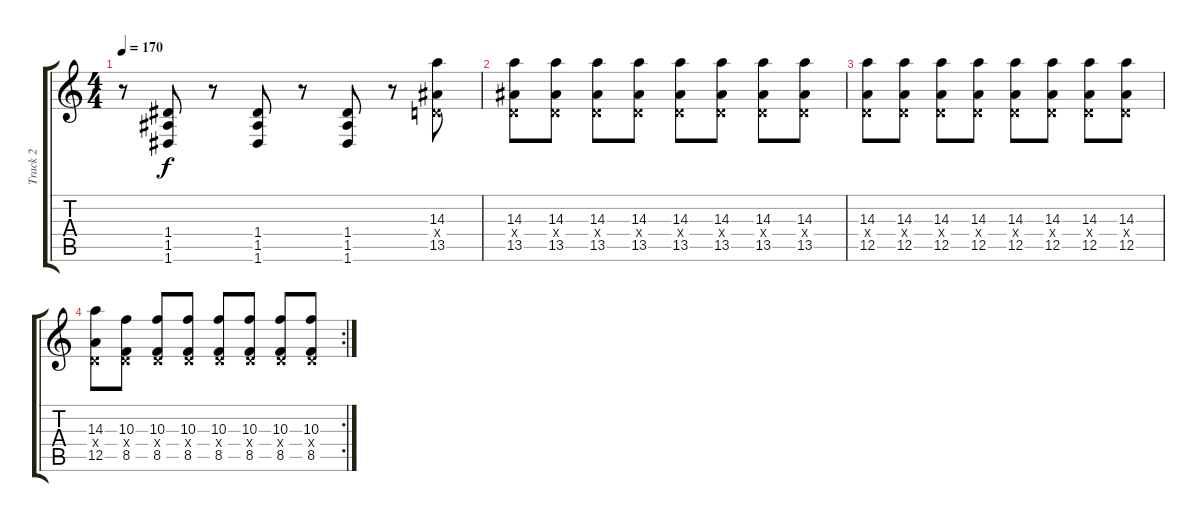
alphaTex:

\track ("Track 2" "Track 2") {instrument distortionguitar}
\staff {score tabs}
\tuning (E4 B3 G3 D3 A2 D2) {hide}
\ts (4 4)
\tempo 170
\clef g2
\ks c
r.8{dy f} (1.4 1.5 1.6).8 r.8 (1.4 1.5 1.6).8 r.8 (1.4 1.5 1.6).8 r.8 (14.3 0.4{x} 13.5).8 |
(14.3 0.4{x} 13.5).8 (14.3 0.4{x} 13.5).8 (14.3 0.4{x} 13.5).8 (14.3 0.4{x} 13.5).8 (14.3 0.4{x} 13.5).8 (14.3 0.4{x} 13.5).8 (14.3 0.4{x} 13.5).8 (14.3 0.4{x} 13.5).8 |
(14.3 0.4{x} 12.5).8 (14.3 0.4{x} 12.5).8 (14.3 0.4{x} 12.5).8 (14.3 0.4{x} 12.5).8 (14.3 0.4{x} 12.5).8 (14.3 0.4{x} 12.5).8 (14.3 0.4{x} 12.5).8 (14.3 0.4{x} 12.5).8 |
\rc 2
(14.3 0.4{x} 12.5).8 (10.3 0.4{x} 8.5).8 (10.3 0.4{x} 8.5).8 (10.3 0.4{x} 8.5).8 (10.3 0.4{x} 8.5).8 (10.3 0.4{x} 8.5).8 (10.3 0.4{x} 8.5).8 (10.3 0.4{x} 8.5).8
